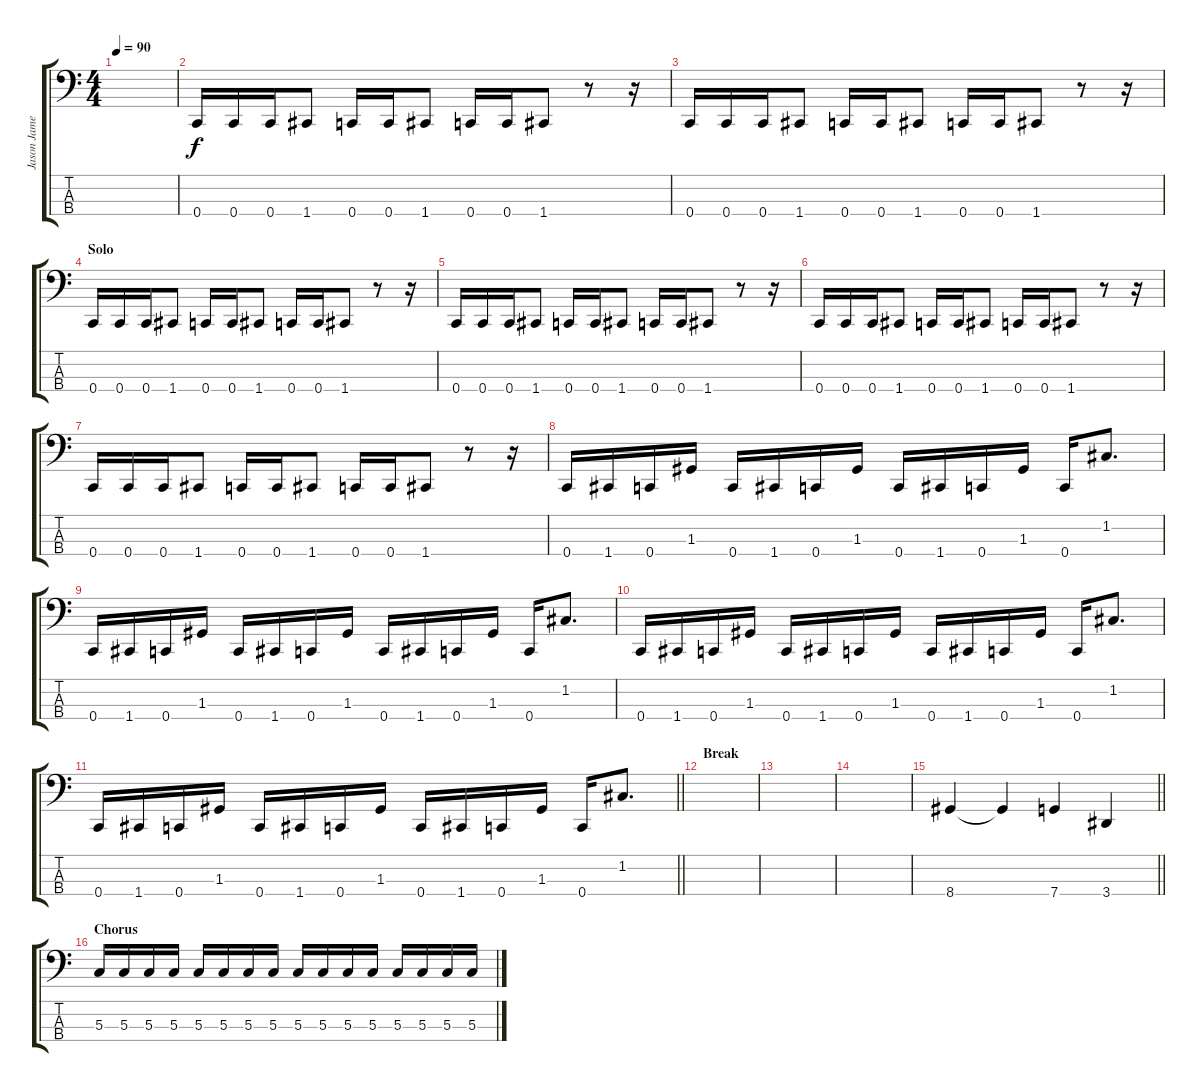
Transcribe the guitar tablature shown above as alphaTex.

\track ("Jason James" "Jason Jame") {instrument electricbasspick}
\staff {score tabs}
\tuning (F2 C2 G1 C1) {hide}
\ts (4 4)
\tempo 90
\clef f4
\ks c
|
0.4.16 0.4.16 0.4.16 1.4.8 0.4.16 0.4.16 1.4.8 0.4.16 0.4.16 1.4.8 r.8 r.16 |
0.4.16 0.4.16 0.4.16 1.4.8 0.4.16 0.4.16 1.4.8 0.4.16 0.4.16 1.4.8 r.8 r.16 |
\section ("" "Solo")
0.4.16 0.4.16 0.4.16 1.4.8 0.4.16 0.4.16 1.4.8 0.4.16 0.4.16 1.4.8 r.8 r.16 |
0.4.16 0.4.16 0.4.16 1.4.8 0.4.16 0.4.16 1.4.8 0.4.16 0.4.16 1.4.8 r.8 r.16 |
0.4.16 0.4.16 0.4.16 1.4.8 0.4.16 0.4.16 1.4.8 0.4.16 0.4.16 1.4.8 r.8 r.16 |
0.4.16 0.4.16 0.4.16 1.4.8 0.4.16 0.4.16 1.4.8 0.4.16 0.4.16 1.4.8 r.8 r.16 |
0.4.16 1.4.16 0.4.16 1.3.16 0.4.16 1.4.16 0.4.16 1.3.16 0.4.16 1.4.16 0.4.16 1.3.16 0.4.16 1.2.8{d} |
0.4.16 1.4.16 0.4.16 1.3.16 0.4.16 1.4.16 0.4.16 1.3.16 0.4.16 1.4.16 0.4.16 1.3.16 0.4.16 1.2.8{d} |
0.4.16 1.4.16 0.4.16 1.3.16 0.4.16 1.4.16 0.4.16 1.3.16 0.4.16 1.4.16 0.4.16 1.3.16 0.4.16 1.2.8{d} |
\barLineRight lightlight
0.4.16 1.4.16 0.4.16 1.3.16 0.4.16 1.4.16 0.4.16 1.3.16 0.4.16 1.4.16 0.4.16 1.3.16 0.4.16 1.2.8{d} |
\section ("" "Break")
|
|
|
\barLineRight lightlight
8.4.4 8.4{t}.4 7.4.4 3.4.4 |
\section ("" "Chorus")
5.3.16 5.3.16 5.3.16 5.3.16 5.3.16 5.3.16 5.3.16 5.3.16 5.3.16 5.3.16 5.3.16 5.3.16 5.3.16 5.3.16 5.3.16 5.3.16
